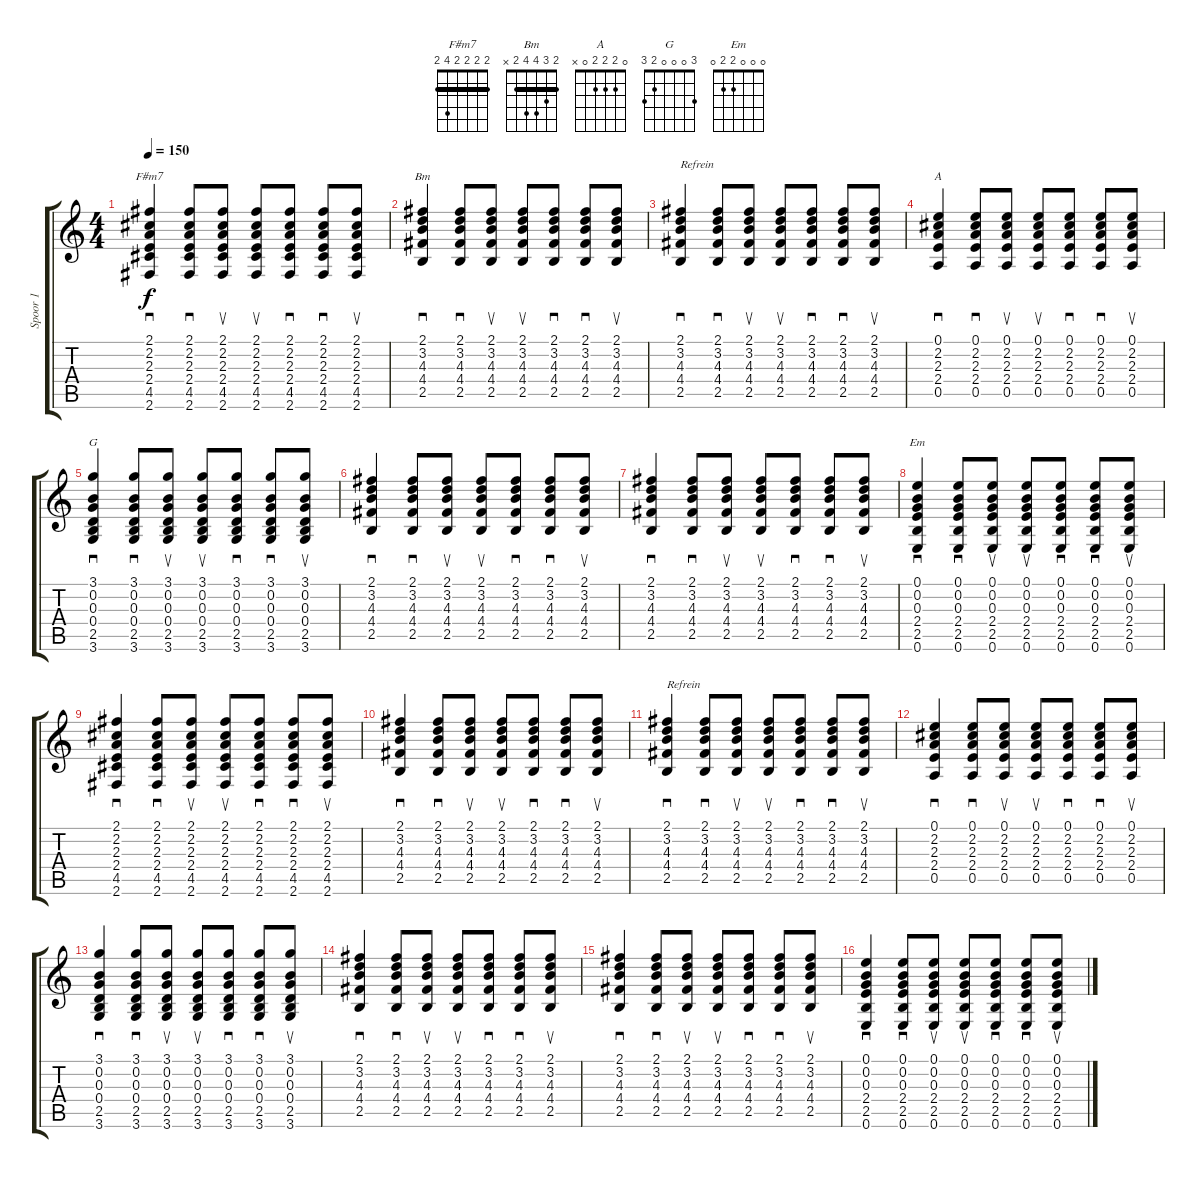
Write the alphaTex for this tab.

\track ("Spoor 1" "Spoor 1") {instrument acousticguitarnylon}
\staff {score tabs}
\tuning (E4 B3 G3 D3 A2 E2) {hide}
\chord ("F#m7" 2 2 2 2 4 2) {barre 2}
\chord ("Bm" 2 3 4 4 2 x) {barre 2}
\chord ("A" 0 2 2 2 0 x)
\chord ("G" 3 0 0 0 2 3)
\chord ("Em" 0 0 0 2 2 0)
\ts (4 4)
\tempo 150
\clef g2
\ks c
(2.1 2.2 2.3 2.4 4.5 2.6).4{sd ch "F#m7" dy f} (2.1 2.2 2.3 2.4 4.5 2.6).8{sd} (2.1 2.2 2.3 2.4 4.5 2.6).8{su} (2.1 2.2 2.3 2.4 4.5 2.6).8{su} (2.1 2.2 2.3 2.4 4.5 2.6).8{sd} (2.1 2.2 2.3 2.4 4.5 2.6).8{sd} (2.1 2.2 2.3 2.4 4.5 2.6).8{su} |
(2.1 3.2 4.3 4.4 2.5).4{sd ch "Bm"} (2.1 3.2 4.3 4.4 2.5).8{sd} (2.1 3.2 4.3 4.4 2.5).8{su} (2.1 3.2 4.3 4.4 2.5).8{su} (2.1 3.2 4.3 4.4 2.5).8{sd} (2.1 3.2 4.3 4.4 2.5).8{sd} (2.1 3.2 4.3 4.4 2.5).8{su} |
(2.1 3.2 4.3 4.4 2.5).4{sd txt "Refrein"} (2.1 3.2 4.3 4.4 2.5).8{sd} (2.1 3.2 4.3 4.4 2.5).8{su} (2.1 3.2 4.3 4.4 2.5).8{su} (2.1 3.2 4.3 4.4 2.5).8{sd} (2.1 3.2 4.3 4.4 2.5).8{sd} (2.1 3.2 4.3 4.4 2.5).8{su} |
(0.1 2.2 2.3 2.4 0.5).4{sd ch "A"} (0.1 2.2 2.3 2.4 0.5).8{sd} (0.1 2.2 2.3 2.4 0.5).8{su} (0.1 2.2 2.3 2.4 0.5).8{su} (0.1 2.2 2.3 2.4 0.5).8{sd} (0.1 2.2 2.3 2.4 0.5).8{sd} (0.1 2.2 2.3 2.4 0.5).8{su} |
(3.1 0.2 0.3 0.4 2.5 3.6).4{sd ch "G"} (3.1 0.2 0.3 0.4 2.5 3.6).8{sd} (3.1 0.2 0.3 0.4 2.5 3.6).8{su} (3.1 0.2 0.3 0.4 2.5 3.6).8{su} (3.1 0.2 0.3 0.4 2.5 3.6).8{sd} (3.1 0.2 0.3 0.4 2.5 3.6).8{sd} (3.1 0.2 0.3 0.4 2.5 3.6).8{su} |
(2.1 3.2 4.3 4.4 2.5).4{sd} (2.1 3.2 4.3 4.4 2.5).8{sd} (2.1 3.2 4.3 4.4 2.5).8{su} (2.1 3.2 4.3 4.4 2.5).8{su} (2.1 3.2 4.3 4.4 2.5).8{sd} (2.1 3.2 4.3 4.4 2.5).8{sd} (2.1 3.2 4.3 4.4 2.5).8{su} |
(2.1 3.2 4.3 4.4 2.5).4{sd} (2.1 3.2 4.3 4.4 2.5).8{sd} (2.1 3.2 4.3 4.4 2.5).8{su} (2.1 3.2 4.3 4.4 2.5).8{su} (2.1 3.2 4.3 4.4 2.5).8{sd} (2.1 3.2 4.3 4.4 2.5).8{sd} (2.1 3.2 4.3 4.4 2.5).8{su} |
(0.1 0.2 0.3 2.4 2.5 0.6).4{sd ch "Em"} (0.1 0.2 0.3 2.4 2.5 0.6).8{sd} (0.1 0.2 0.3 2.4 2.5 0.6).8{su} (0.1 0.2 0.3 2.4 2.5 0.6).8{su} (0.1 0.2 0.3 2.4 2.5 0.6).8{sd} (0.1 0.2 0.3 2.4 2.5 0.6).8{sd} (0.1 0.2 0.3 2.4 2.5 0.6).8{su} |
(2.1 2.2 2.3 2.4 4.5 2.6).4{sd} (2.1 2.2 2.3 2.4 4.5 2.6).8{sd} (2.1 2.2 2.3 2.4 4.5 2.6).8{su} (2.1 2.2 2.3 2.4 4.5 2.6).8{su} (2.1 2.2 2.3 2.4 4.5 2.6).8{sd} (2.1 2.2 2.3 2.4 4.5 2.6).8{sd} (2.1 2.2 2.3 2.4 4.5 2.6).8{su} |
(2.1 3.2 4.3 4.4 2.5).4{sd} (2.1 3.2 4.3 4.4 2.5).8{sd} (2.1 3.2 4.3 4.4 2.5).8{su} (2.1 3.2 4.3 4.4 2.5).8{su} (2.1 3.2 4.3 4.4 2.5).8{sd} (2.1 3.2 4.3 4.4 2.5).8{sd} (2.1 3.2 4.3 4.4 2.5).8{su} |
(2.1 3.2 4.3 4.4 2.5).4{sd txt "Refrein"} (2.1 3.2 4.3 4.4 2.5).8{sd} (2.1 3.2 4.3 4.4 2.5).8{su} (2.1 3.2 4.3 4.4 2.5).8{su} (2.1 3.2 4.3 4.4 2.5).8{sd} (2.1 3.2 4.3 4.4 2.5).8{sd} (2.1 3.2 4.3 4.4 2.5).8{su} |
(0.1 2.2 2.3 2.4 0.5).4{sd} (0.1 2.2 2.3 2.4 0.5).8{sd} (0.1 2.2 2.3 2.4 0.5).8{su} (0.1 2.2 2.3 2.4 0.5).8{su} (0.1 2.2 2.3 2.4 0.5).8{sd} (0.1 2.2 2.3 2.4 0.5).8{sd} (0.1 2.2 2.3 2.4 0.5).8{su} |
(3.1 0.2 0.3 0.4 2.5 3.6).4{sd} (3.1 0.2 0.3 0.4 2.5 3.6).8{sd} (3.1 0.2 0.3 0.4 2.5 3.6).8{su} (3.1 0.2 0.3 0.4 2.5 3.6).8{su} (3.1 0.2 0.3 0.4 2.5 3.6).8{sd} (3.1 0.2 0.3 0.4 2.5 3.6).8{sd} (3.1 0.2 0.3 0.4 2.5 3.6).8{su} |
(2.1 3.2 4.3 4.4 2.5).4{sd} (2.1 3.2 4.3 4.4 2.5).8{sd} (2.1 3.2 4.3 4.4 2.5).8{su} (2.1 3.2 4.3 4.4 2.5).8{su} (2.1 3.2 4.3 4.4 2.5).8{sd} (2.1 3.2 4.3 4.4 2.5).8{sd} (2.1 3.2 4.3 4.4 2.5).8{su} |
(2.1 3.2 4.3 4.4 2.5).4{sd} (2.1 3.2 4.3 4.4 2.5).8{sd} (2.1 3.2 4.3 4.4 2.5).8{su} (2.1 3.2 4.3 4.4 2.5).8{su} (2.1 3.2 4.3 4.4 2.5).8{sd} (2.1 3.2 4.3 4.4 2.5).8{sd} (2.1 3.2 4.3 4.4 2.5).8{su} |
(0.1 0.2 0.3 2.4 2.5 0.6).4{sd} (0.1 0.2 0.3 2.4 2.5 0.6).8{sd} (0.1 0.2 0.3 2.4 2.5 0.6).8{su} (0.1 0.2 0.3 2.4 2.5 0.6).8{su} (0.1 0.2 0.3 2.4 2.5 0.6).8{sd} (0.1 0.2 0.3 2.4 2.5 0.6).8{sd} (0.1 0.2 0.3 2.4 2.5 0.6).8{su}
